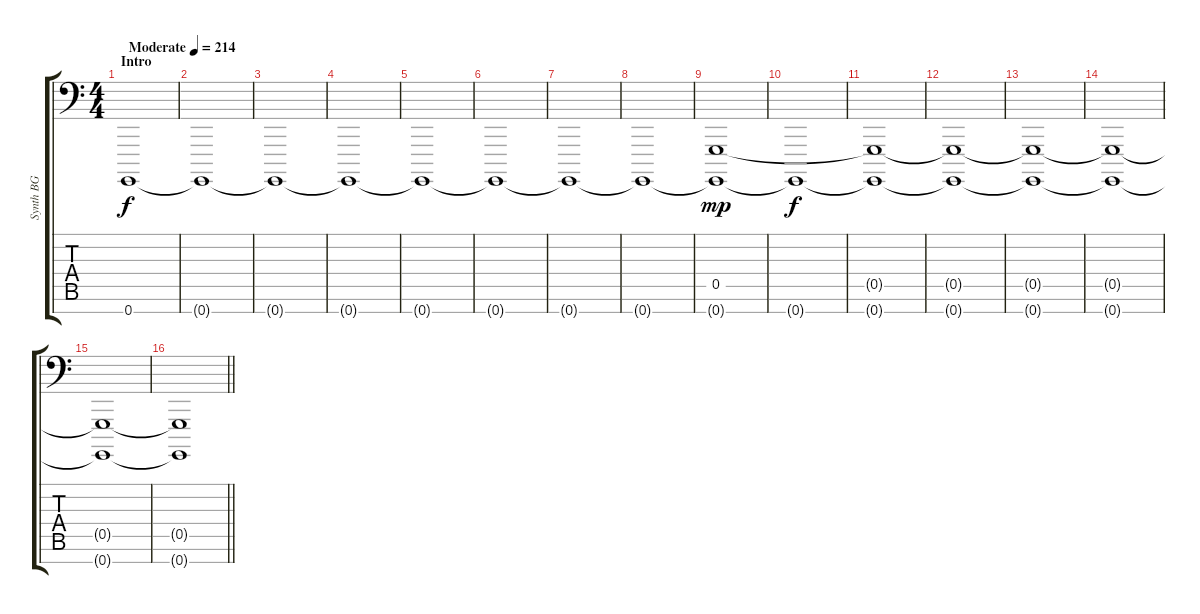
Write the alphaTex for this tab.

\track ("Synth BG" "Synth BG") {instrument pad8sweep}
\staff {score tabs}
\tuning (D4 A3 F3 C2 G1 D1 G0) {hide}
\ts (4 4)
\section ("" "Intro")
\tempo (214 "Moderate")
\clef f4
\ks c
0.7.1{dy f instrument pad8sweep} |
0.7{t}.1 |
0.7{t}.1 |
0.7{t}.1 |
0.7{t}.1 |
0.7{t}.1 |
0.7{t}.1 |
0.7{t}.1 |
(0.5 0.7{t}).1{dy mp} |
0.7{t}.1{dy f} |
(0.5{t} 0.7{t}).1 |
(0.5{t} 0.7{t}).1 |
(0.5{t} 0.7{t}).1 |
(0.5{t} 0.7{t}).1 |
(0.5{t} 0.7{t}).1 |
\barLineRight lightlight
(0.5{t} 0.7{t}).1
